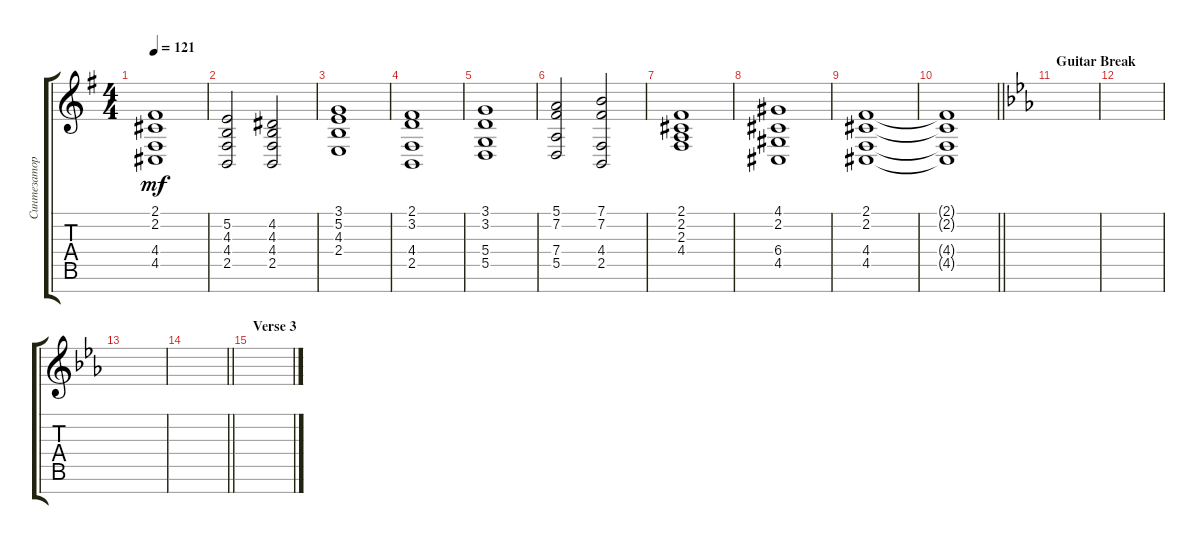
\track ("Синтезатор" "Синтезатор") {instrument stringensemble1}
\staff {score tabs}
\tuning (E4 B3 G3 D3 A2 E2 B1) {hide}
\ts (4 4)
\tempo 121
\clef g2
\ks eminor
(2.1 2.2 4.4 4.5).1{dy mf} |
(5.2 4.3 4.4 2.5).2 (4.2 4.3 4.4 2.5).2 |
(3.1 5.2 4.3 2.4).1 |
(2.1 3.2 4.4 2.5).1 |
(3.1 3.2 5.4 5.5).1 |
(5.1 7.2 7.4 5.5).2 (7.1 7.2 4.4 2.5).2 |
(2.1 2.2 2.3 4.4).1 |
(4.1 2.2 6.4 4.5).1 |
(2.1 2.2 4.4 4.5).1 |
\barLineRight lightlight
(2.1{t} 2.2{t} 4.4{t} 4.5{t}).1 |
\section ("" "Guitar Break")
\ks cminor
|
|
|
\barLineRight lightlight
|
\section ("" "Verse 3")
